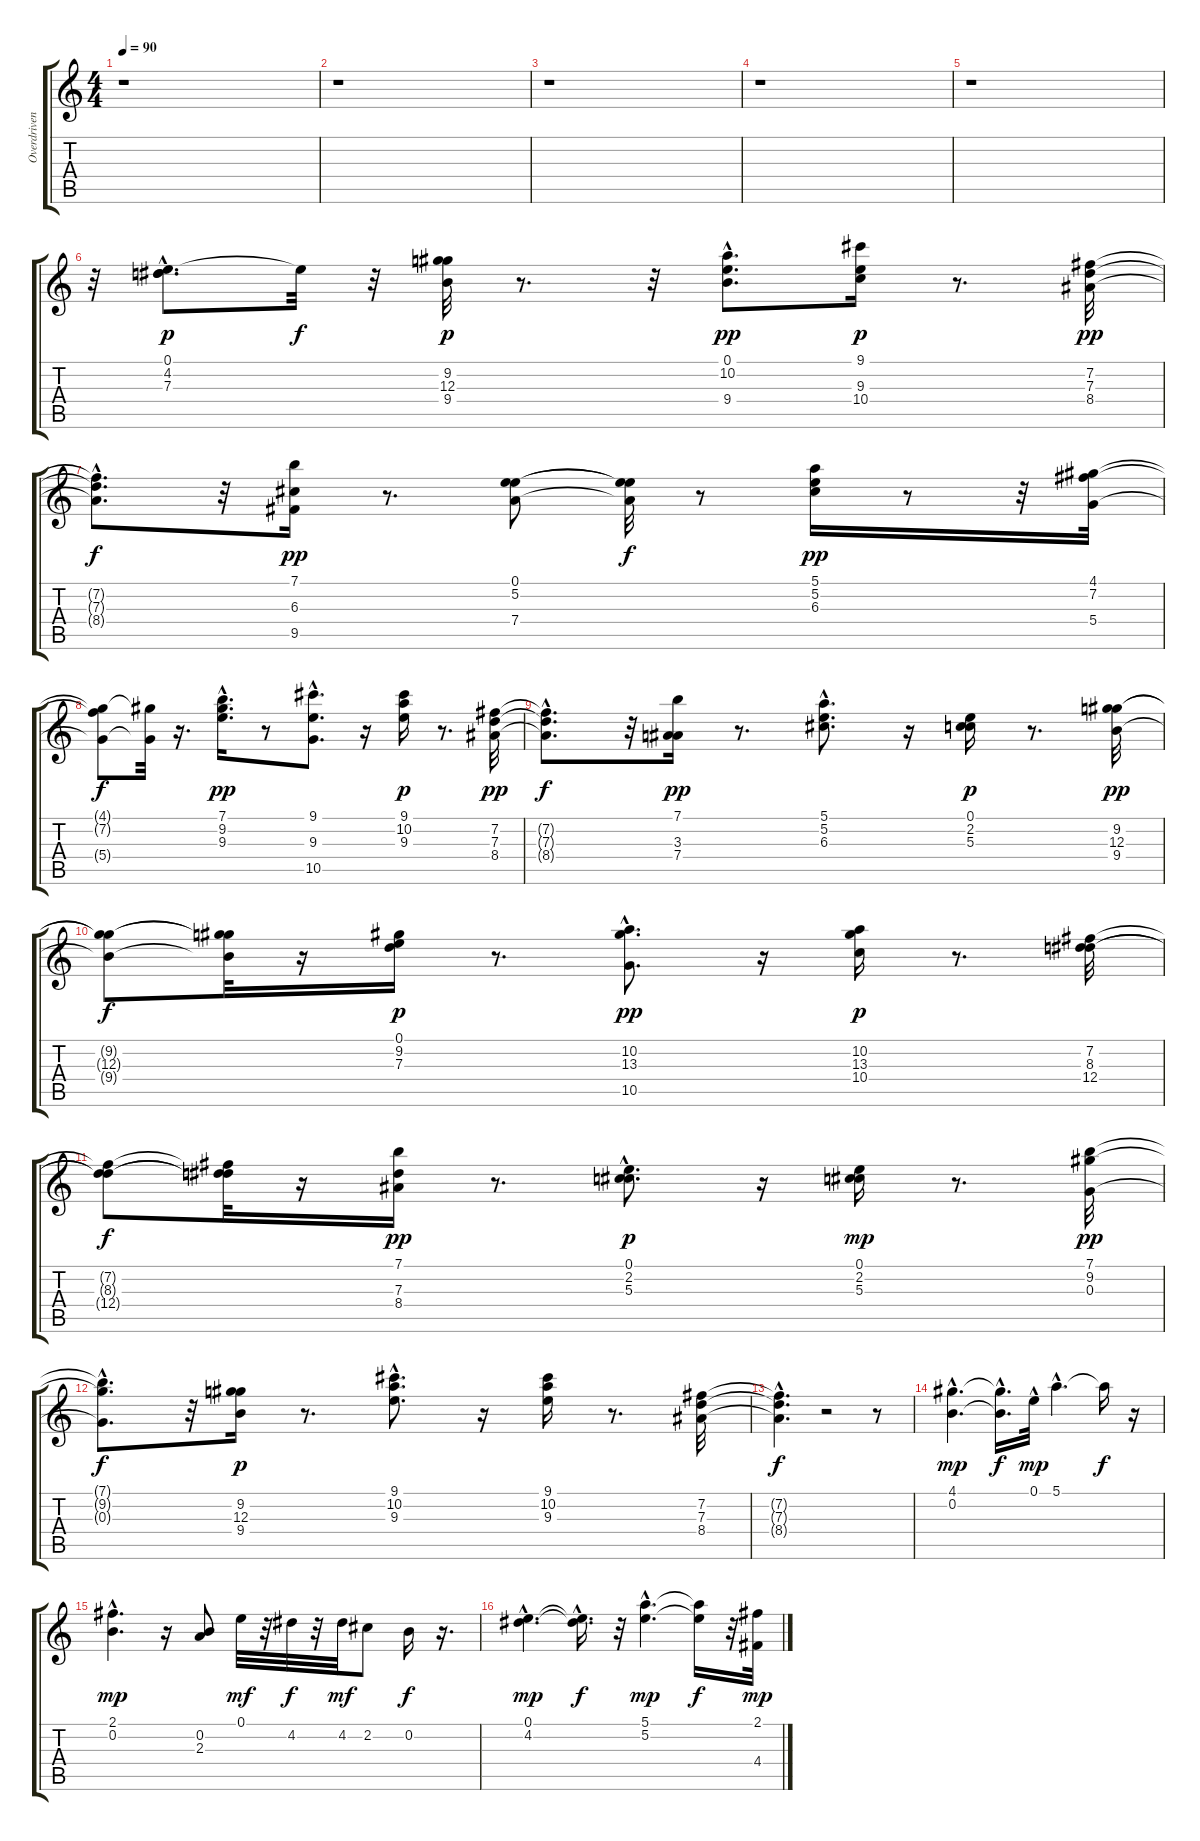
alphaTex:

\track ("Overdriven" "Overdriven") {instrument overdrivenguitar}
\staff {score tabs}
\tuning (E4 B3 G3 D3 A2 E2) {hide}
\ts (4 4)
\tempo 90
\clef g2
\ks c
r.1{dy p} |
r.1 |
r.1 |
r.1 |
r.1 |
r.32 (0.1{hac} 4.2{hac} 7.3{hac}).8{d} 0.1{t}.32{dy f} r.32 (9.2 12.3 9.4).32{dy p} r.8{d} r.32 (0.1 10.2{hac} 9.4{hac}).8{d dy pp} (9.1 9.3 10.4).16{dy p} r.8{d} (7.2 7.3 8.4).32{dy pp} |
(7.2{t} 7.3{t} 8.4{hac t}).8{d dy f} r.32 (7.1 6.3 9.5).16{dy pp} r.8{d} (0.1 5.2 7.4).8 (0.1{t} 5.2{t} 7.4{t}).32{dy f} r.8 (5.1 5.2 6.3).16{dy pp} r.8 r.32 (4.1 7.2 5.4).32 |
(4.1{t} 7.2{t} 5.4{t}).8{dy f} (4.1{t} 5.4{t}).32 r.16{d} (7.1{hac} 9.2 9.3).16{d dy pp} r.8 (9.1{hac} 9.3 10.5).8{d} r.16 (9.1 10.2 9.3).16{dy p} r.8{d} (7.2 7.3 8.4).32{dy pp} |
(7.2{hac t} 7.3{t} 8.4{t}).8{d dy f} r.32 (7.1 3.3 7.4).16{dy pp} r.8{d} (5.1{hac} 5.2{hac} 6.3{hac}).8{d} r.16 (0.1 2.2 5.3).16{dy p} r.8{d} (9.2 12.3 9.4).32{dy pp} |
(9.2{t} 12.3{t} 9.4{t}).8{dy f} (9.2{t} 12.3{t} 9.4{t}).32 r.16 (0.1 9.2 7.3).16{dy p} r.8{d} (10.2{hac} 13.3{hac} 10.5{hac}).8{d dy pp} r.16 (10.2 13.3 10.4).16{dy p} r.8{d} (7.2 8.3 12.4).32 |
(7.2{t} 8.3{t} 12.4{t}).8{dy f} (7.2{t} 8.3{t} 12.4{t}).32 r.16 (7.1 7.3 8.4).16{dy pp} r.8{d} (0.1{hac} 2.2{hac} 5.3{hac}).8{d dy p} r.16 (0.1 2.2 5.3).16{dy mp} r.8{d} (7.1 9.2 0.3).32{dy pp} |
(7.1{hac t} 9.2{hac t} 0.3{t}).8{d dy f} r.32 (9.2 12.3 9.4).16{dy p} r.8{d} (9.1{hac} 10.2{hac} 9.3{hac}).8{d} r.16 (9.1 10.2 9.3).16 r.8{d} (7.2 7.3 8.4).32 |
(7.2{hac t} 7.3{hac t} 8.4{hac t}).4{d dy f} r.2 r.8 |
(4.1{hac} 0.2{hac}).4{d dy mp} (4.1{hac t} 0.2{hac t}).16{d dy f} 0.1{hac}.32{dy mp} 5.1{hac}.4{d} 5.1{t}.16{dy f} r.16 |
(2.1{hac} 0.2{hac}).4{d dy mp} r.16 (0.2 2.3).8 0.1.32{dy mf} r.32 4.2.32{dy f} r.32 4.2.32{dy mf} 2.2.8 0.2.16{dy f} r.16{d} |
(0.1{hac} 4.2{hac}).4{d dy mp} (0.1{hac t} 4.2{hac t}).16{d dy f} r.32 (5.1{hac} 5.2{hac}).4{d dy mp} (5.1{t} 5.2{t}).16{dy f} r.32 (2.1 4.4).32{dy mp}
